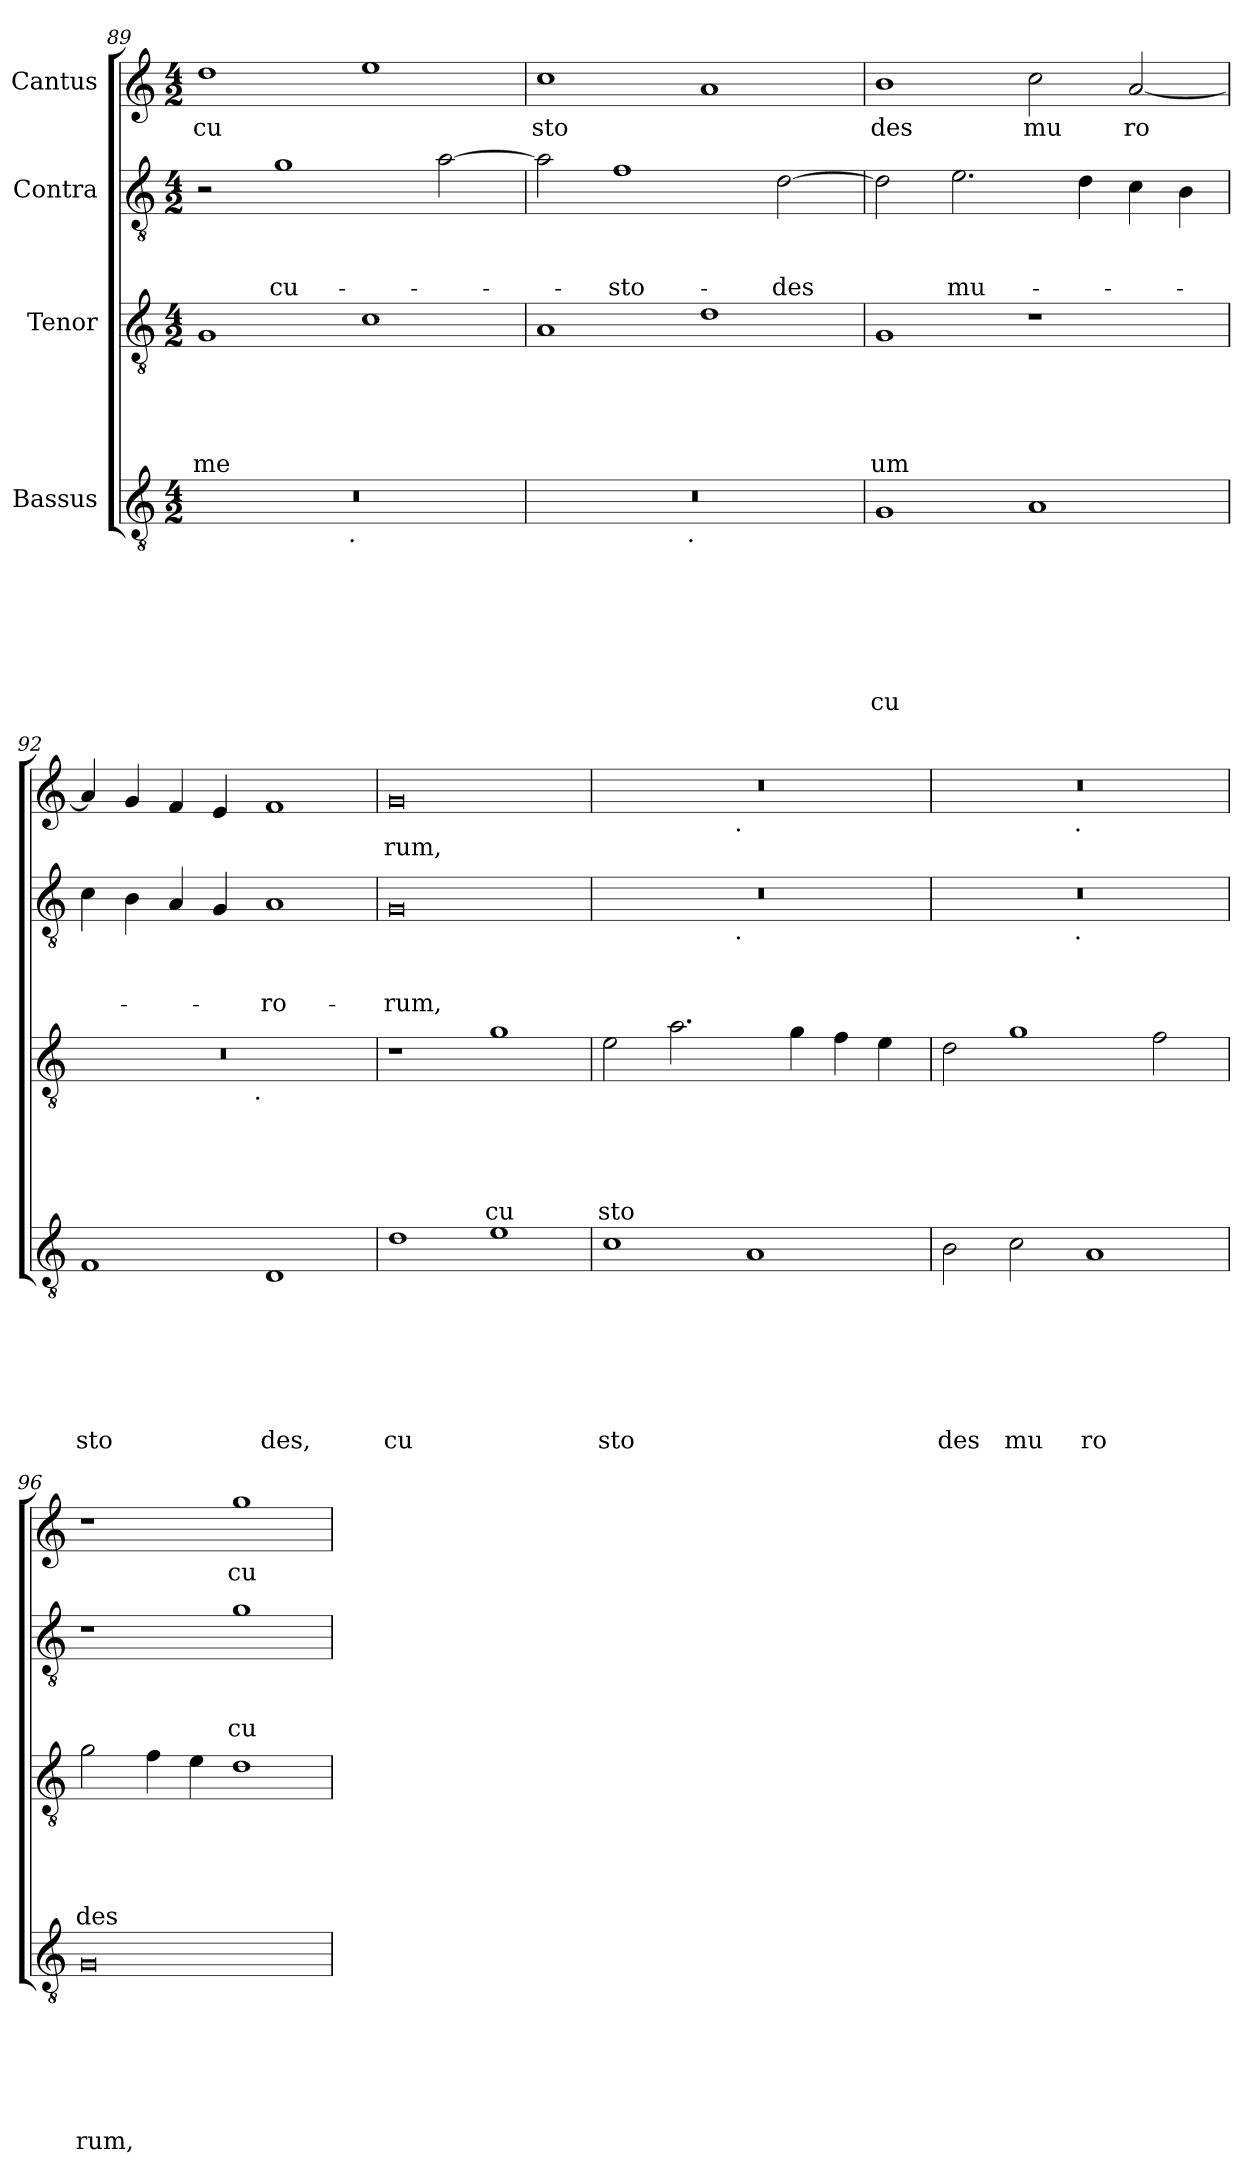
**kern	**text	**text	**text	**text	**text	**text	**text	**kern	**text	**text	**text	**text	**text	**kern	**text	**text	**text	**kern	**text
*part4	*part4	*part4	*part4	*part4	*part4	*part4	*part4	*part3	*part3	*part3	*part3	*part3	*part3	*part2	*part2	*part2	*part2	*part1	*part1
*staff4	*staff4	*staff4	*staff4	*staff4	*staff4	*staff4	*staff4	*staff3	*staff3	*staff3	*staff3	*staff3	*staff3	*staff2	*staff2	*staff2	*staff2	*staff1	*staff1
*I"Bassus	*	*	*	*	*	*	*	*I"Tenor	*	*	*	*	*	*I"Contra	*	*	*	*I"Cantus	*
!!LO:PB:g=z
*clefGv2	*	*	*	*	*	*	*	*clefGv2	*	*	*	*	*	*clefGv2	*	*	*	*clefG2	*
*k[]	*	*	*	*	*	*	*	*k[]	*	*	*	*	*	*k[]	*	*	*	*k[]	*
*C:	*	*	*	*	*	*	*	*C:	*	*	*	*	*	*C:	*	*	*	*C:	*
*M4/2	*	*	*	*	*	*	*	*M4/2	*	*	*	*	*	*M4/2	*	*	*	*M4/2	*
=89	=89	=89	=89	=89	=89	=89	=89	=89	=89	=89	=89	=89	=89	=89	=89	=89	=89	=89	=89
!	!	!	!	!	!	!	!	!	!	!	!	!	!LO:LY:b	!	!	!	!	!	!LO:LY:b
*^	*	*	*	*	*	*	*	*	*	*	*	*	*	*	*	*	*	*	*
0r	2ryy	.	.	.	.	.	.	.	1G	.	.	.	.	me	2r	.	.	.	1dd	cu
!	!	!	!	!	!	!	!	!	!	!	!	!	!	!	!	!	!	!LO:LY:b	!	!
.	4...ryy	.	.	.	.	.	.	.	.	.	.	.	.	.	1g	.	.	cu-	.	.
!	!LO:TX:b:t=.	!	!	!	!	!	!	!	!	!	!	!	!	!	!	!	!	!	!	!
.	1ryy	.	.	.	.	.	.	.	.	.	.	.	.	.	.	.	.	.	.	.
.	.	.	.	.	.	.	.	.	1c	.	.	.	.	.	.	.	.	.	1ee	.
.	.	.	.	.	.	.	.	.	.	.	.	.	.	.	[>2a\	.	.	.	.	.
.	32ryy	.	.	.	.	.	.	.	.	.	.	.	.	.	.	.	.	.	.	.
=90	=90	=90	=90	=90	=90	=90	=90	=90	=90	=90	=90	=90	=90	=90	=90	=90	=90	=90	=90	=90
!	!	!	!	!	!	!	!	!	!	!	!	!	!	!	!	!	!	!	!	!LO:LY:b
0r	2ryy	.	.	.	.	.	.	.	1A	.	.	.	.	.	2a\]	.	.	.	1cc	sto
!	!	!	!	!	!	!	!	!	!	!	!	!	!	!	!	!	!	!LO:LY:b	!	!
.	4...ryy	.	.	.	.	.	.	.	.	.	.	.	.	.	1f	.	.	-sto-	.	.
!	!LO:TX:b:t=.	!	!	!	!	!	!	!	!	!	!	!	!	!	!	!	!	!	!	!
.	1ryy	.	.	.	.	.	.	.	.	.	.	.	.	.	.	.	.	.	.	.
.	.	.	.	.	.	.	.	.	1d	.	.	.	.	.	.	.	.	.	1a	.
!	!	!	!	!	!	!	!	!	!	!	!	!	!	!	!	!	!	!LO:LY:b	!	!
.	.	.	.	.	.	.	.	.	.	.	.	.	.	.	[>2d\	.	.	-des	.	.
.	32ryy	.	.	.	.	.	.	.	.	.	.	.	.	.	.	.	.	.	.	.
=91	=91	=91	=91	=91	=91	=91	=91	=91	=91	=91	=91	=91	=91	=91	=91	=91	=91	=91	=91	=91
!	!	!	!	!	!	!	!	!LO:LY:b	!	!	!	!	!	!LO:LY:b	!	!	!	!	!	!LO:LY:b
*v	*v	*	*	*	*	*	*	*	*	*	*	*	*	*	*	*	*	*	*	*
1G	.	.	.	.	.	.	cu	1G	.	.	.	.	um	2d\]	.	.	.	1b	des
!	!	!	!	!	!	!	!	!	!	!	!	!	!	!	!	!	!LO:LY:b	!	!
.	.	.	.	.	.	.	.	.	.	.	.	.	.	2.e\	.	.	mu-	.	.
!	!	!	!	!	!	!	!	!	!	!	!	!	!	!	!	!	!	!	!LO:LY:b
1A	.	.	.	.	.	.	.	1r	.	.	.	.	.	.	.	.	.	2cc\	mu
.	.	.	.	.	.	.	.	.	.	.	.	.	.	4d\	.	.	.	.	.
!	!	!	!	!	!	!	!	!	!	!	!	!	!	!	!	!	!	!	!LO:LY:b
.	.	.	.	.	.	.	.	.	.	.	.	.	.	4c\	.	.	.	[<2a/	ro
.	.	.	.	.	.	.	.	.	.	.	.	.	.	4B\	.	.	.	.	.
=92	=92	=92	=92	=92	=92	=92	=92	=92	=92	=92	=92	=92	=92	=92	=92	=92	=92	=92	=92
!	!	!	!	!	!	!	!LO:LY:b	!	!	!	!	!	!	!	!	!	!	!	!
*	*	*	*	*	*	*	*	*^	*	*	*	*	*	*	*	*	*	*	*
1F	.	.	.	.	.	.	sto	0r	2ryy	.	.	.	.	.	4c\	.	.	.	4a/]	.
.	.	.	.	.	.	.	.	.	.	.	.	.	.	.	4B\	.	.	.	4g/	.
.	.	.	.	.	.	.	.	.	4...ryy	.	.	.	.	.	4A/	.	.	.	4f/	.
.	.	.	.	.	.	.	.	.	.	.	.	.	.	.	4G/	.	.	.	4e/	.
!	!	!	!	!	!	!	!	!	!LO:TX:b:t=.	!	!	!	!	!	!	!	!	!	!	!
.	.	.	.	.	.	.	.	.	1ryy	.	.	.	.	.	.	.	.	.	.	.
!	!	!	!	!	!	!	!LO:LY:b	!	!	!	!	!	!	!	!	!	!	!LO:LY:b	!	!
1D	.	.	.	.	.	.	des,	.	.	.	.	.	.	.	1A	.	.	-ro-	1f	.
.	.	.	.	.	.	.	.	.	32ryy	.	.	.	.	.	.	.	.	.	.	.
=93	=93	=93	=93	=93	=93	=93	=93	=93	=93	=93	=93	=93	=93	=93	=93	=93	=93	=93	=93	=93
!	!	!	!	!	!	!	!LO:LY:b	!	!	!	!	!	!	!	!	!	!	!LO:LY:b	!	!LO:LY:b
*	*	*	*	*	*	*	*	*v	*v	*	*	*	*	*	*	*	*	*	*	*
1d	.	.	.	.	.	.	cu	1r	.	.	.	.	.	0G	.	.	-rum,	0g	rum,
!	!	!	!	!	!	!	!	!	!	!	!	!	!LO:LY:b	!	!	!	!	!	!
1e	.	.	.	.	.	.	.	1g	.	.	.	.	cu	.	.	.	.	.	.
=94	=94	=94	=94	=94	=94	=94	=94	=94	=94	=94	=94	=94	=94	=94	=94	=94	=94	=94	=94
!	!	!	!	!	!	!	!LO:LY:b	!	!	!	!	!	!LO:LY:b	!	!	!	!	!	!
*	*	*	*	*	*	*	*	*	*	*	*	*	*	*^	*	*	*	*^	*
1c	.	.	.	.	.	.	sto	2e\	.	.	.	.	sto	0r	2ryy	.	.	.	0r	2ryy	.
.	.	.	.	.	.	.	.	2.a\	.	.	.	.	.	.	4...ryy	.	.	.	.	4...ryy	.
!	!	!	!	!	!	!	!	!	!	!	!	!	!	!	!	!	!	!	!	!LO:TX:b:t=.	!
!	!	!	!	!	!	!	!	!	!	!	!	!	!	!	!LO:TX:b:t=.	!	!	!	!	!	!
.	.	.	.	.	.	.	.	.	.	.	.	.	.	.	1ryy	.	.	.	.	1ryy	.
1A	.	.	.	.	.	.	.	.	.	.	.	.	.	.	.	.	.	.	.	.	.
.	.	.	.	.	.	.	.	4g\	.	.	.	.	.	.	.	.	.	.	.	.	.
.	.	.	.	.	.	.	.	4f\	.	.	.	.	.	.	.	.	.	.	.	.	.
.	.	.	.	.	.	.	.	4e\	.	.	.	.	.	.	.	.	.	.	.	.	.
.	.	.	.	.	.	.	.	.	.	.	.	.	.	.	32ryy	.	.	.	.	32ryy	.
=95	=95	=95	=95	=95	=95	=95	=95	=95	=95	=95	=95	=95	=95	=95	=95	=95	=95	=95	=95	=95	=95
!	!	!	!	!	!	!	!LO:LY:b	!	!	!	!	!	!	!	!	!	!	!	!	!	!
2B\	.	.	.	.	.	.	des	2d\	.	.	.	.	.	0r	2ryy	.	.	.	0r	2ryy	.
!	!	!	!	!	!	!	!LO:LY:b	!	!	!	!	!	!	!	!	!	!	!	!	!	!
2c\	.	.	.	.	.	.	mu	1g	.	.	.	.	.	.	4...ryy	.	.	.	.	4...ryy	.
!	!	!	!	!	!	!	!	!	!	!	!	!	!	!	!	!	!	!	!	!LO:TX:b:t=.	!
!	!	!	!	!	!	!	!	!	!	!	!	!	!	!	!LO:TX:b:t=.	!	!	!	!	!	!
.	.	.	.	.	.	.	.	.	.	.	.	.	.	.	1ryy	.	.	.	.	1ryy	.
!	!	!	!	!	!	!	!LO:LY:b	!	!	!	!	!	!	!	!	!	!	!	!	!	!
1A	.	.	.	.	.	.	ro	.	.	.	.	.	.	.	.	.	.	.	.	.	.
.	.	.	.	.	.	.	.	2f\	.	.	.	.	.	.	.	.	.	.	.	.	.
.	.	.	.	.	.	.	.	.	.	.	.	.	.	.	32ryy	.	.	.	.	32ryy	.
=96	=96	=96	=96	=96	=96	=96	=96	=96	=96	=96	=96	=96	=96	=96	=96	=96	=96	=96	=96	=96	=96
!	!	!	!	!	!	!	!LO:LY:b	!	!	!	!	!	!LO:LY:b	!	!	!	!	!	!	!	!
*	*	*	*	*	*	*	*	*	*	*	*	*	*	*v	*v	*	*	*	*	*	*
*	*	*	*	*	*	*	*	*	*	*	*	*	*	*	*	*	*	*v	*v	*
0G	.	.	.	.	.	.	rum,	2g\	.	.	.	.	des	1r	.	.	.	1r	.
.	.	.	.	.	.	.	.	4f\	.	.	.	.	.	.	.	.	.	.	.
.	.	.	.	.	.	.	.	4e\	.	.	.	.	.	.	.	.	.	.	.
!	!	!	!	!	!	!	!	!	!	!	!	!	!	!	!	!	!LO:LY:b	!	!LO:LY:b
.	.	.	.	.	.	.	.	1d	.	.	.	.	.	1g	.	.	cu-	1gg	cu
=	=	=	=	=	=	=	=	=	=	=	=	=	=	=	=	=	=	=	=
*-	*-	*-	*-	*-	*-	*-	*-	*-	*-	*-	*-	*-	*-	*-	*-	*-	*-	*-	*-
